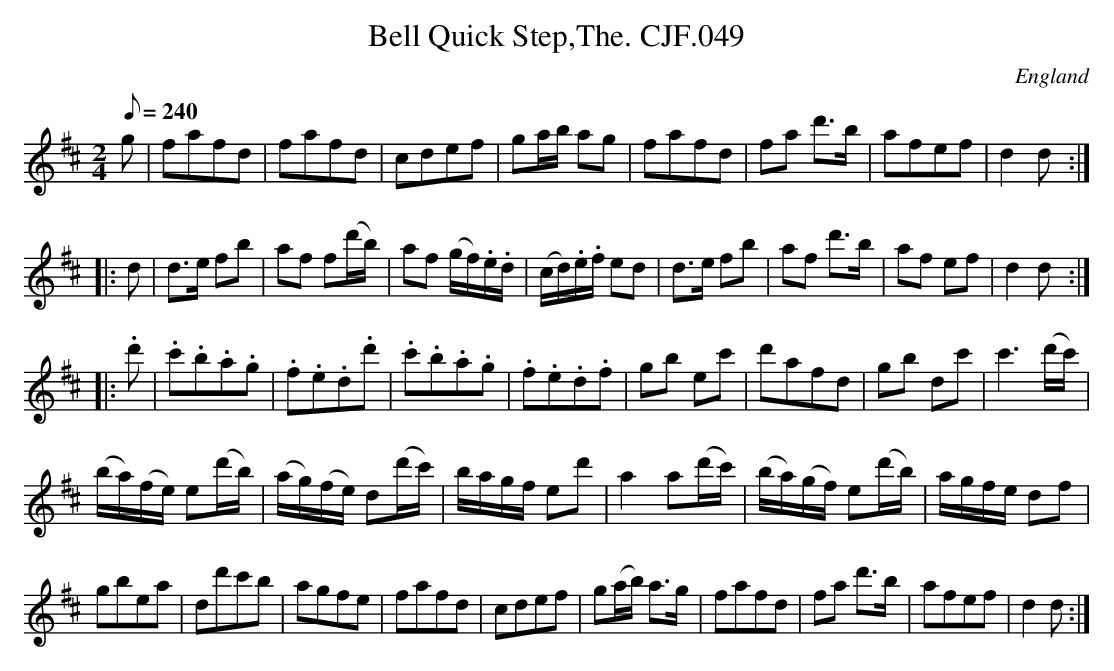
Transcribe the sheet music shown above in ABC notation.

X:1
T:Bell Quick Step,The. CJF.049
M:2/4
L:1/8
Q:240
O:England
K:D
g|fafd|fafd|cdef|ga/b/ ag|fafd|fa d'>b|\
afef|d2d:|:!d|d>e fb|af f(d'/b/)|
af (g/f/).e/.d/|(c/d/).e/.f/ ed|d>e fb|af d'>b|\
af ef|d2d:|:!.d'|.c'.b.a.g|.f.e.d.d'|.c'.b.a.g|.f.e.d.f|gb ec'|
d'afd|gb dc'|c'3(d'/c'/)|!(b/a/)(f/e/) e(d'/b/)|(a/g/)(f/e/) d(d'/c'/)|\
b/a/g/f/ ed'|a2a(d'/c'/)|(b/a/)(g/f/) e(d'/b/)|a/g/f/e/ df|!gbea|
dd'c'b|agfe|fafd|cdef|g(a/b/) a>g|fafd|fa d'>b|afef|d2d:|]
